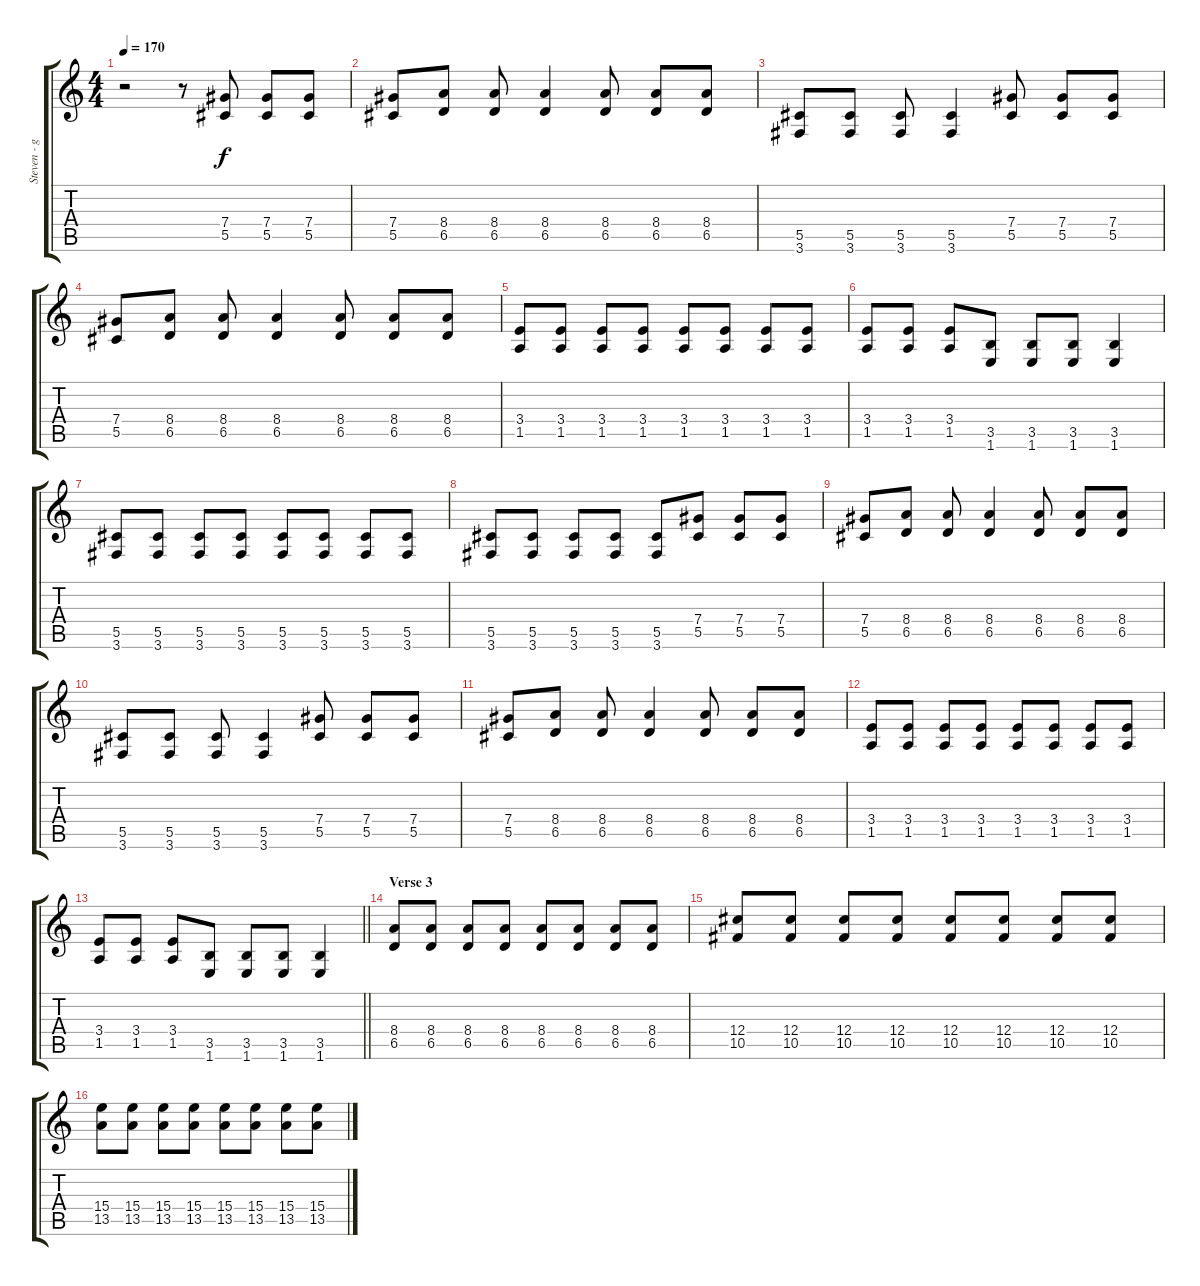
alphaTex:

\track ("Steven - gtr2" "Steven - g") {instrument electricguitarjazz}
\staff {score tabs}
\tuning (Eb4 Bb3 Gb3 Db3 Ab2 Eb2) {hide}
\ts (4 4)
\tempo 170
\clef g2
\ks c
r.2{dy f instrument electricguitarjazz} r.8 (7.4 5.5).8 (7.4 5.5).8 (7.4 5.5).8 |
(7.4 5.5).8 (8.4 6.5).8 (8.4 6.5).8 (8.4 6.5).4 (8.4 6.5).8 (8.4 6.5).8 (8.4 6.5).8 |
(5.5 3.6).8 (5.5 3.6).8 (5.5 3.6).8 (5.5 3.6).4 (7.4 5.5).8 (7.4 5.5).8 (7.4 5.5).8 |
(7.4 5.5).8 (8.4 6.5).8 (8.4 6.5).8 (8.4 6.5).4 (8.4 6.5).8 (8.4 6.5).8 (8.4 6.5).8 |
(3.4 1.5).8 (3.4 1.5).8 (3.4 1.5).8 (3.4 1.5).8 (3.4 1.5).8 (3.4 1.5).8 (3.4 1.5).8 (3.4 1.5).8 |
(3.4 1.5).8 (3.4 1.5).8 (3.4 1.5).8 (3.5 1.6).8 (3.5 1.6).8 (3.5 1.6).8 (3.5 1.6).4 |
(5.5 3.6).8 (5.5 3.6).8 (5.5 3.6).8 (5.5 3.6).8 (5.5 3.6).8 (5.5 3.6).8 (5.5 3.6).8 (5.5 3.6).8 |
(5.5 3.6).8 (5.5 3.6).8 (5.5 3.6).8 (5.5 3.6).8 (5.5 3.6).8 (7.4 5.5).8 (7.4 5.5).8 (7.4 5.5).8 |
(7.4 5.5).8 (8.4 6.5).8 (8.4 6.5).8 (8.4 6.5).4 (8.4 6.5).8 (8.4 6.5).8 (8.4 6.5).8 |
(5.5 3.6).8 (5.5 3.6).8 (5.5 3.6).8 (5.5 3.6).4 (7.4 5.5).8 (7.4 5.5).8 (7.4 5.5).8 |
(7.4 5.5).8 (8.4 6.5).8 (8.4 6.5).8 (8.4 6.5).4 (8.4 6.5).8 (8.4 6.5).8 (8.4 6.5).8 |
(3.4 1.5).8 (3.4 1.5).8 (3.4 1.5).8 (3.4 1.5).8 (3.4 1.5).8 (3.4 1.5).8 (3.4 1.5).8 (3.4 1.5).8 |
\barLineRight lightlight
(3.4 1.5).8 (3.4 1.5).8 (3.4 1.5).8 (3.5 1.6).8 (3.5 1.6).8 (3.5 1.6).8 (3.5 1.6).4 |
\section ("" "Verse 3")
(8.4 6.5).8{instrument distortionguitar} (8.4 6.5).8 (8.4 6.5).8 (8.4 6.5).8 (8.4 6.5).8 (8.4 6.5).8 (8.4 6.5).8 (8.4 6.5).8 |
(12.4 10.5).8 (12.4 10.5).8 (12.4 10.5).8 (12.4 10.5).8 (12.4 10.5).8 (12.4 10.5).8 (12.4 10.5).8 (12.4 10.5).8 |
(15.4 13.5).8 (15.4 13.5).8 (15.4 13.5).8 (15.4 13.5).8 (15.4 13.5).8 (15.4 13.5).8 (15.4 13.5).8 (15.4 13.5).8
